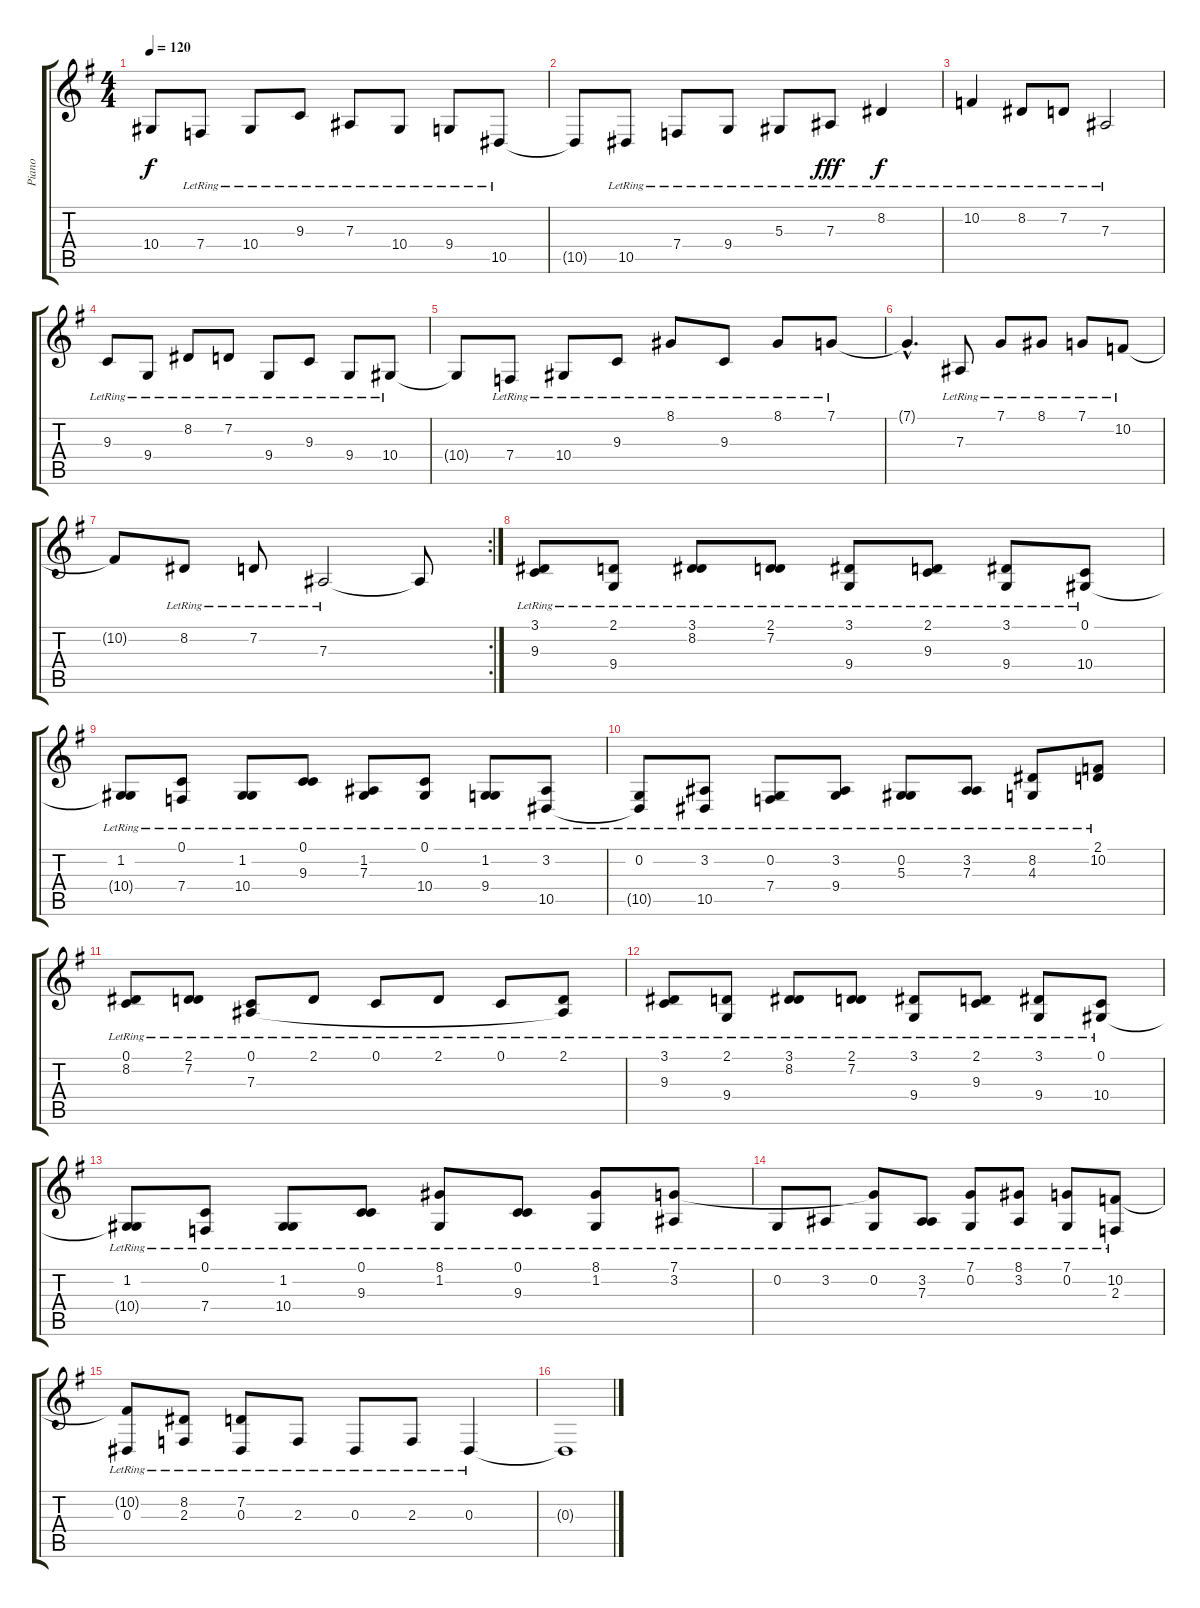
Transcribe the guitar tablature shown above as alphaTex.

\track ("Piano" "Piano") {instrument acousticgrandpiano}
\staff {score tabs}
\tuning (C4 G3 Eb3 Bb2 F2 C2) {hide}
\ts (4 4)
\tempo 120
\clef g2
\ks g
10.4{t}.8{dy f} 7.4{lr}.8 10.4{lr}.8 9.3{lr}.8 7.3{lr}.8 10.4{lr}.8 9.4{lr}.8 10.5{lr}.8 |
10.5{t}.8 10.5{lr}.8 7.4{lr}.8 9.4{lr}.8 5.3{lr}.8 7.3{lr}.8{dy fff} 8.2{lr}.4{dy f} |
10.2{lr}.4 8.2{lr}.8 7.2{lr}.8 7.3{lr}.2 |
9.3{lr}.8 9.4{lr}.8 8.2{lr}.8 7.2{lr}.8 9.4{lr}.8 9.3{lr}.8 9.4{lr}.8 10.4{lr}.8 |
10.4{t}.8 7.4{lr}.8 10.4{lr}.8 9.3{lr}.8 8.1{lr}.8 9.3{lr}.8 8.1{lr}.8 7.1{lr}.8 |
7.1{hac t}.4{d} 7.3{lr}.8 7.1{lr}.8 8.1{lr}.8 7.1{lr}.8 10.2{lr}.8 |
\rc 2
10.2{t}.8 8.2{lr}.8 7.2{lr}.8 7.3{lr}.2 7.3{t}.8 |
(3.1{lr} 9.3{lr}).8 (2.1{lr} 9.4{lr}).8 (3.1{lr} 8.2{lr}).8 (2.1{lr} 7.2{lr}).8 (3.1{lr} 9.4{lr}).8 (2.1{lr} 9.3{lr}).8 (3.1{lr} 9.4{lr}).8 (0.1{lr} 10.4{lr}).8 |
(1.2{lr} 10.4{t}).8 (0.1{lr} 7.4{lr}).8 (1.2{lr} 10.4{lr}).8 (0.1{lr} 9.3{lr}).8 (1.2{lr} 7.3{lr}).8 (0.1{lr} 10.4{lr}).8 (1.2{lr} 9.4{lr}).8 (3.2{lr} 10.5{lr}).8 |
(0.2{lr} 10.5{t}).8 (3.2{lr} 10.5{lr}).8 (0.2{lr} 7.4{lr}).8 (3.2{lr} 9.4{lr}).8 (0.2{lr} 5.3{lr}).8 (3.2{lr} 7.3{lr}).8 (8.2{lr} 4.3{lr}).8 (2.1{lr} 10.2).8 |
(0.1{lr} 8.2{lr}).8 (2.1{lr} 7.2{lr}).8 (0.1{lr} 7.3).8 2.1{lr}.8 0.1{lr}.8 2.1{lr}.8 0.1{lr}.8 (2.1{lr} 7.3{t}).8 |
(3.1{lr} 9.3{lr}).8 (2.1{lr} 9.4{lr}).8 (3.1{lr} 8.2{lr}).8 (2.1{lr} 7.2{lr}).8 (3.1{lr} 9.4{lr}).8 (2.1{lr} 9.3{lr}).8 (3.1{lr} 9.4{lr}).8 (0.1{lr} 10.4{lr}).8 |
(1.2{lr} 10.4{t}).8 (0.1{lr} 7.4{lr}).8 (1.2{lr} 10.4{lr}).8 (0.1{lr} 9.3{lr}).8 (8.1{lr} 1.2{lr}).8 (0.1{lr} 9.3{lr}).8 (8.1{lr} 1.2{lr}).8 (7.1{lr} 3.2{lr}).8 |
0.2{lr}.8 3.2{lr}.8 (7.1{t} 0.2{lr}).8 (3.2{lr} 7.3{lr}).8 (7.1{lr} 0.2{lr}).8 (8.1{lr} 3.2{lr}).8 (7.1{lr} 0.2{lr}).8 (10.2{lr} 2.3{lr}).8 |
(10.2{t} 0.3{lr}).8 (8.2{lr} 2.3{lr}).8 (7.2{lr} 0.3{lr}).8 2.3{lr}.8 0.3{lr}.8 2.3{lr}.8 0.3{lr}.4 |
0.3{t}.1
